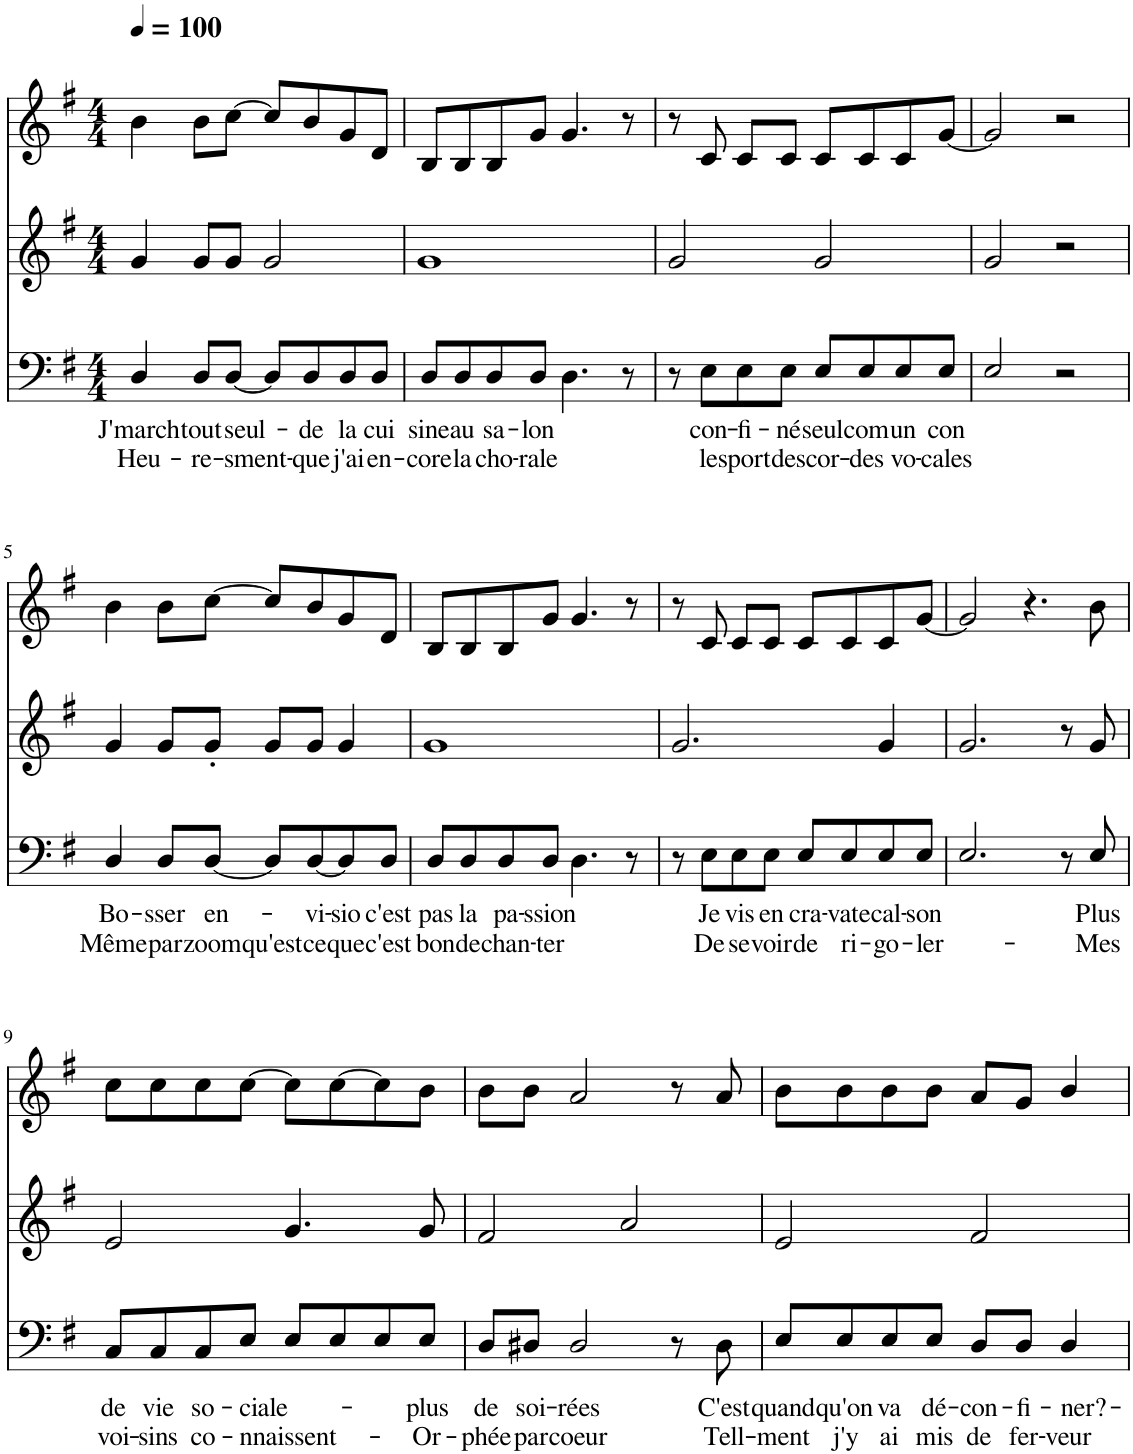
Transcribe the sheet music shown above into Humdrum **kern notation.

**kern	**text	**text	**kern	**kern
*part3	*part3	*part3	*part2	*part1
*staff3	*staff3	*staff3	*staff2	*staff1
*I"Baryton	*	*	*I"Alto	*I"Mezzo-soprano
*clefF4	*	*	*clefG2	*clefG2
*k[f#]	*	*	*k[f#]	*k[f#]
*M4/4	*	*	*M4/4	*M4/4
*MM100	*	*	*MM100	*MM100
=1	=1	=1	=1	=1
!	!LO:LY:b	!LO:LY:b	!	!
4D/	J'march	Heu-	4g/	4b\
!	!LO:LY:b	!LO:LY:b	!	!
8D/L	tout	-re-	8g/L	8b\L
!	!LO:LY:b	!LO:LY:b	!	!
[8D/J	seul-	-sment-	8g/J	[8cc\J
8D/L]	.	.	2g/	8cc/L]
!	!LO:LY:b	!LO:LY:b	!	!
8D/	-de	-que	.	8b/
!	!LO:LY:b	!LO:LY:b	!	!
8D/	la	j'ai	.	8g/
!	!LO:LY:b	!LO:LY:b	!	!
8D/J	cui	en-	.	8d/J
=2	=2	=2	=2	=2
!	!LO:LY:b	!LO:LY:b	!	!
8D/L	sine	-core	1g	8B/L
!	!LO:LY:b	!LO:LY:b	!	!
8D/	au	la	.	8B/
!	!LO:LY:b	!LO:LY:b	!	!
8D/	sa-	cho-	.	8B/
!	!LO:LY:b	!LO:LY:b	!	!
8D/J	-lon	-rale	.	8g/J
4.D\	.	.	.	4.g/
8r	.	.	.	8r
=3	=3	=3	=3	=3
8r	.	.	2g/	8r
!	!LO:LY:b	!LO:LY:b	!	!
8E\L	con-	le	.	8c/
!	!LO:LY:b	!LO:LY:b	!	!
8E\	-fi-	sport	.	8c/L
!	!LO:LY:b	!LO:LY:b	!	!
8E\J	-né	des	.	8c/J
!	!LO:LY:b	!LO:LY:b	!	!
8E/L	seul	cor-	2g/	8c/L
!	!LO:LY:b	!LO:LY:b	!	!
8E/	com	-des	.	8c/
!	!LO:LY:b	!LO:LY:b	!	!
8E/	un	vo-	.	8c/
!	!LO:LY:b	!LO:LY:b	!	!
8E/J	con	-cales	.	[8g/J
=4	=4	=4	=4	=4
2E/	.	.	2g/	2g/]
2r	.	.	2r	2r
!!LO:LB:g=z
=5	=5	=5	=5	=5
!	!LO:LY:b	!LO:LY:b	!	!
4D/	Bo-	Même	4g/	4b\
!	!LO:LY:b	!LO:LY:b	!	!
8D/L	-sser	par	8g/L	8b\L
!	!LO:LY:b	!LO:LY:b	!	!
[8D/J	en-	zoom	8g'/J	[8cc\J
!	!	!LO:LY:b	!	!
8D/L]	.	qu'est	8g/L	8cc/L]
!	!LO:LY:b	!LO:LY:b	!	!
[8D/	-vi-	ce	8g/J	8b/
!	!LO:LY:b	!LO:LY:b	!	!
8D/]	-sio	que	4g/	8g/
!	!LO:LY:b	!LO:LY:b	!	!
8D/J	c'est	c'est	.	8d/J
=6	=6	=6	=6	=6
!	!LO:LY:b	!LO:LY:b	!	!
8D/L	pas	bon	1g	8B/L
!	!LO:LY:b	!LO:LY:b	!	!
8D/	la	de	.	8B/
!	!LO:LY:b	!LO:LY:b	!	!
8D/	pa-	chan-	.	8B/
!	!LO:LY:b	!LO:LY:b	!	!
8D/J	-ssion	-ter	.	8g/J
4.D\	.	.	.	4.g/
8r	.	.	.	8r
=7	=7	=7	=7	=7
8r	.	.	2.g/	8r
!	!LO:LY:b	!LO:LY:b	!	!
8E\L	Je	De	.	8c/
!	!LO:LY:b	!LO:LY:b	!	!
8E\	vis	se	.	8c/L
!	!LO:LY:b	!LO:LY:b	!	!
8E\J	en	voir	.	8c/J
!	!LO:LY:b	!LO:LY:b	!	!
8E/L	cra-	de	.	8c/L
!	!LO:LY:b	!LO:LY:b	!	!
8E/	-vate	ri-	.	8c/
!	!LO:LY:b	!LO:LY:b	!	!
8E/	cal-	-go-	4g/	8c/
!	!LO:LY:b	!LO:LY:b	!	!
8E/J	-son	-ler-	.	[8g/J
=8	=8	=8	=8	=8
2.E/	.	.	2.g/	2g/]
.	.	.	.	4.r
8r	.	.	8r	.
!	!LO:LY:b	!LO:LY:b	!	!
8E/	Plus	-Mes	8g/	8b\
!!LO:LB:g=z
=9	=9	=9	=9	=9
!	!LO:LY:b	!LO:LY:b	!	!
8C/L	de	voi-	2e/	8cc\L
!	!LO:LY:b	!LO:LY:b	!	!
8C/	vie	-sins	.	8cc\
!	!LO:LY:b	!LO:LY:b	!	!
8C/	so-	co-	.	8cc\
!	!LO:LY:b	!LO:LY:b	!	!
8E/J	-ciale-	-nnaissent-	.	[8cc\J
8E/L	.	.	4.g/	8cc\L]
8E/	.	.	.	[8cc\
8E/	.	.	.	8cc\]
!	!LO:LY:b	!LO:LY:b	!	!
8E/J	-plus	Or-	8g/	8b\J
=10	=10	=10	=10	=10
!	!LO:LY:b	!LO:LY:b	!	!
8D/L	de	-phée	2f#/	8b\L
!	!LO:LY:b	!LO:LY:b	!	!
8D#X/J	soi-	par	.	8b\J
!	!LO:LY:b	!LO:LY:b	!	!
2D#/	-rées	coeur	.	2a/
.	.	.	2a/	.
8r	.	.	.	8r
!	!LO:LY:b	!LO:LY:b	!	!
8D#\	-C'est	Tell-	.	8a/
=11	=11	=11	=11	=11
!	!LO:LY:b	!LO:LY:b	!	!
8E/L	quand	-ment	2e/	8b\L
!	!LO:LY:b	!LO:LY:b	!	!
8E/	qu'on	j'y	.	8b\
!	!LO:LY:b	!LO:LY:b	!	!
8E/	va	ai	.	8b\
!	!LO:LY:b	!LO:LY:b	!	!
8E/J	dé-	mis	.	8b\J
!	!LO:LY:b	!LO:LY:b	!	!
8D/L	-con-	de	2f#/	8a/L
!	!LO:LY:b	!LO:LY:b	!	!
8D/J	-fi-	fer-	.	8g/J
!	!LO:LY:b	!LO:LY:b	!	!
4D/	-ner?-	-veur	.	4b/
=	=	=	=	=
*-	*-	*-	*-	*-
